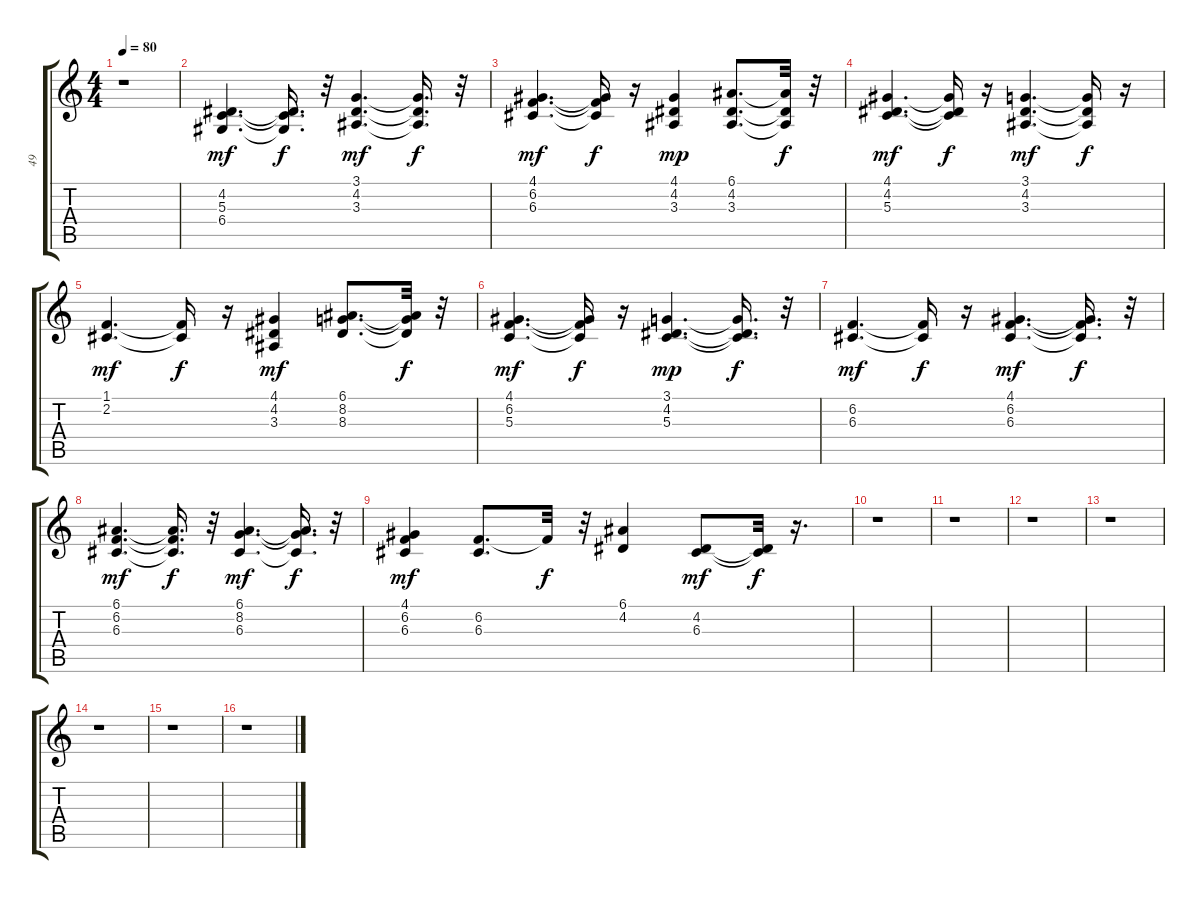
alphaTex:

\track ("49" "49") {instrument stringensemble1}
\staff {score tabs}
\tuning (E4 B3 G3 D3 A2 E2) {hide}
\ts (4 4)
\tempo 80
\clef g2
\ks c
r.1{dy mf} |
(4.2 5.3 6.4).4{d} (4.2{t} 5.3{t} 6.4{t}).16{d dy f} r.32 (3.1 4.2 3.3).4{d dy mf} (3.1{t} 4.2{t} 3.3{t}).16{d dy f} r.32 |
(4.1 6.2 6.3).4{d dy mf} (4.1{t} 6.2{t} 6.3{t}).16{dy f} r.16 (4.1 4.2 3.3).4{dy mp} (6.1 4.2 3.3).8{d} (6.1{t} 4.2{t} 3.3{t}).32{dy f} r.32 |
(4.1 4.2 5.3).4{d dy mf} (4.1{t} 4.2{t} 5.3{t}).16{dy f} r.16 (3.1 4.2 3.3).4{d dy mf} (3.1{t} 4.2{t} 3.3{t}).16{dy f} r.16 |
(1.1 2.2).4{d dy mf} (1.1{t} 2.2{t}).16{dy f} r.16 (4.1 4.2 3.3).4{dy mf} (6.1 8.2 8.3).8{d} (6.1{t} 8.2{t} 8.3{t}).32{dy f} r.32 |
(4.1 6.2 5.3).4{d dy mf} (4.1{t} 6.2{t} 5.3{t}).16{dy f} r.16 (3.1 4.2 5.3).4{d dy mp} (3.1{t} 4.2{t} 5.3{t}).16{d dy f} r.32 |
(6.2 6.3).4{d dy mf} (6.2{t} 6.3{t}).16{dy f} r.16 (4.1 6.2 6.3).4{d dy mf} (4.1{t} 6.2{t} 6.3{t}).16{d dy f} r.32 |
(6.1 6.2 6.3).4{d dy mf} (6.1{t} 6.2{t} 6.3{t}).16{d dy f} r.32 (6.1 8.2 6.3).4{d dy mf} (6.1{t} 8.2{t} 6.3{t}).16{d dy f} r.32 |
(4.1 6.2 6.3).4{dy mf} (6.2 6.3).8{d} 6.2{t}.32{dy f} r.32 (6.1 4.2).4 (4.2 6.3).8{dy mf} (4.2{t} 6.3{t}).32{dy f} r.16{d} |
r.1 |
r.1 |
r.1 |
r.1 |
r.1 |
r.1 |
r.1
